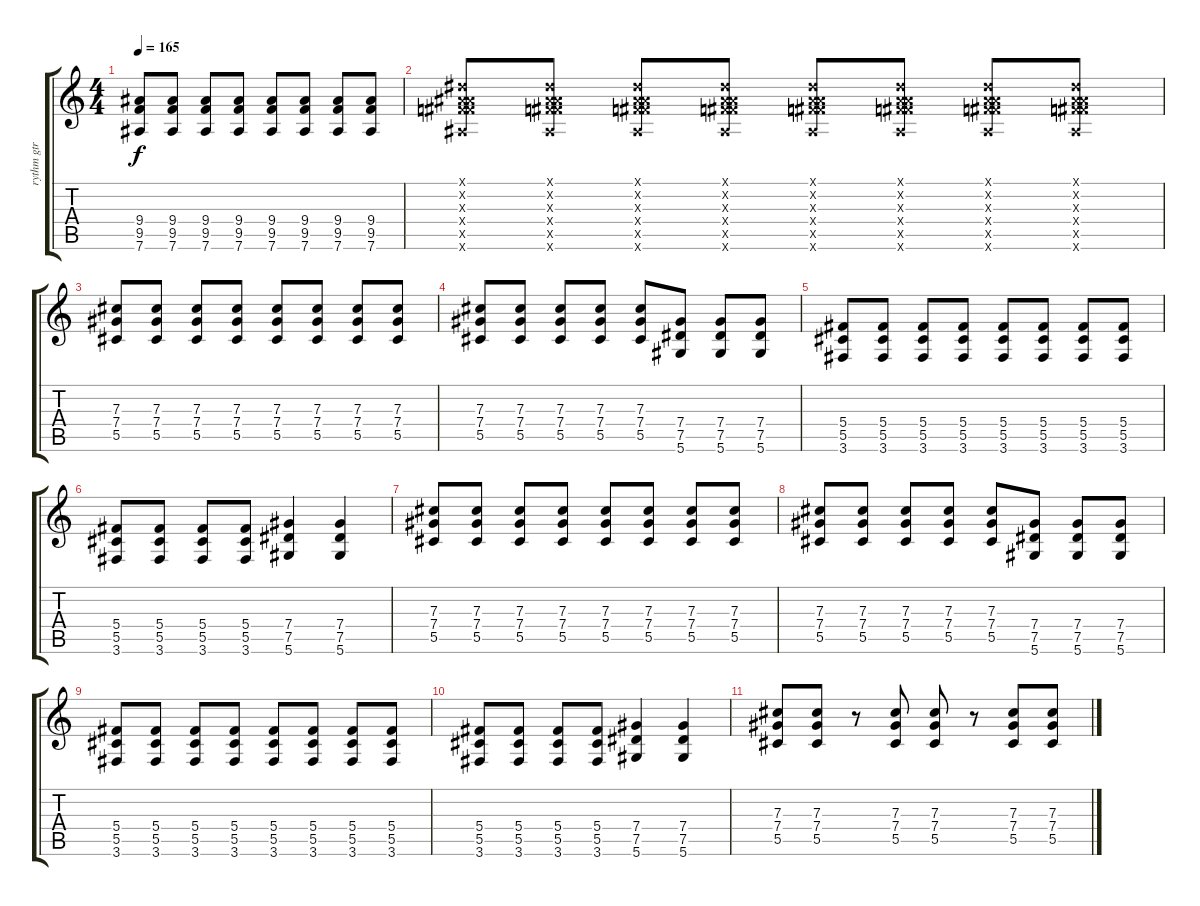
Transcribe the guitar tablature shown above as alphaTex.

\track ("rythm gtr" "rythm gtr") {instrument distortionguitar}
\staff {score tabs}
\tuning (Eb4 Bb3 Gb3 Db3 Ab2 Eb2) {hide}
\ts (4 4)
\tempo 165
\clef g2
\ks c
(9.4 9.5 7.6).8{dy f} (9.4 9.5 7.6).8 (9.4 9.5 7.6).8 (9.4 9.5 7.6).8 (9.4 9.5 7.6).8 (9.4 9.5 7.6).8 (9.4 9.5 7.6).8 (9.4 9.5 7.6).8 |
(0.1{x} 0.2{x} 0.3{x} 9.4{x} 9.5{x} 7.6{x}).8 (0.1{x} 0.2{x} 0.3{x} 9.4{x} 9.5{x} 7.6{x}).8 (0.1{x} 0.2{x} 0.3{x} 9.4{x} 9.5{x} 7.6{x}).8 (0.1{x} 0.2{x} 0.3{x} 9.4{x} 9.5{x} 7.6{x}).8 (0.1{x} 0.2{x} 0.3{x} 9.4{x} 9.5{x} 7.6{x}).8 (0.1{x} 0.2{x} 0.3{x} 9.4{x} 9.5{x} 7.6{x}).8 (0.1{x} 0.2{x} 0.3{x} 9.4{x} 9.5{x} 7.6{x}).8 (0.1{x} 0.2{x} 0.3{x} 9.4{x} 9.5{x} 7.6{x}).8 |
(7.3 7.4 5.5).8 (7.3 7.4 5.5).8 (7.3 7.4 5.5).8 (7.3 7.4 5.5).8 (7.3 7.4 5.5).8 (7.3 7.4 5.5).8 (7.3 7.4 5.5).8 (7.3 7.4 5.5).8 |
(7.3 7.4 5.5).8 (7.3 7.4 5.5).8 (7.3 7.4 5.5).8 (7.3 7.4 5.5).8 (7.3 7.4 5.5).8 (7.4 7.5 5.6).8 (7.4 7.5 5.6).8 (7.4 7.5 5.6).8 |
(5.4 5.5 3.6).8 (5.4 5.5 3.6).8 (5.4 5.5 3.6).8 (5.4 5.5 3.6).8 (5.4 5.5 3.6).8 (5.4 5.5 3.6).8 (5.4 5.5 3.6).8 (5.4 5.5 3.6).8 |
(5.4 5.5 3.6).8 (5.4 5.5 3.6).8 (5.4 5.5 3.6).8 (5.4 5.5 3.6).8 (7.4 7.5 5.6).4 (7.4 7.5 5.6).4 |
(7.3 7.4 5.5).8 (7.3 7.4 5.5).8 (7.3 7.4 5.5).8 (7.3 7.4 5.5).8 (7.3 7.4 5.5).8 (7.3 7.4 5.5).8 (7.3 7.4 5.5).8 (7.3 7.4 5.5).8 |
(7.3 7.4 5.5).8 (7.3 7.4 5.5).8 (7.3 7.4 5.5).8 (7.3 7.4 5.5).8 (7.3 7.4 5.5).8 (7.4 7.5 5.6).8 (7.4 7.5 5.6).8 (7.4 7.5 5.6).8 |
(5.4 5.5 3.6).8 (5.4 5.5 3.6).8 (5.4 5.5 3.6).8 (5.4 5.5 3.6).8 (5.4 5.5 3.6).8 (5.4 5.5 3.6).8 (5.4 5.5 3.6).8 (5.4 5.5 3.6).8 |
(5.4 5.5 3.6).8 (5.4 5.5 3.6).8 (5.4 5.5 3.6).8 (5.4 5.5 3.6).8 (7.4 7.5 5.6).4 (7.4 7.5 5.6).4 |
(7.3 7.4 5.5).8 (7.3 7.4 5.5).8 r.8 (7.3 7.4 5.5).8 (7.3 7.4 5.5).8 r.8 (7.3 7.4 5.5).8 (7.3 7.4 5.5).8
